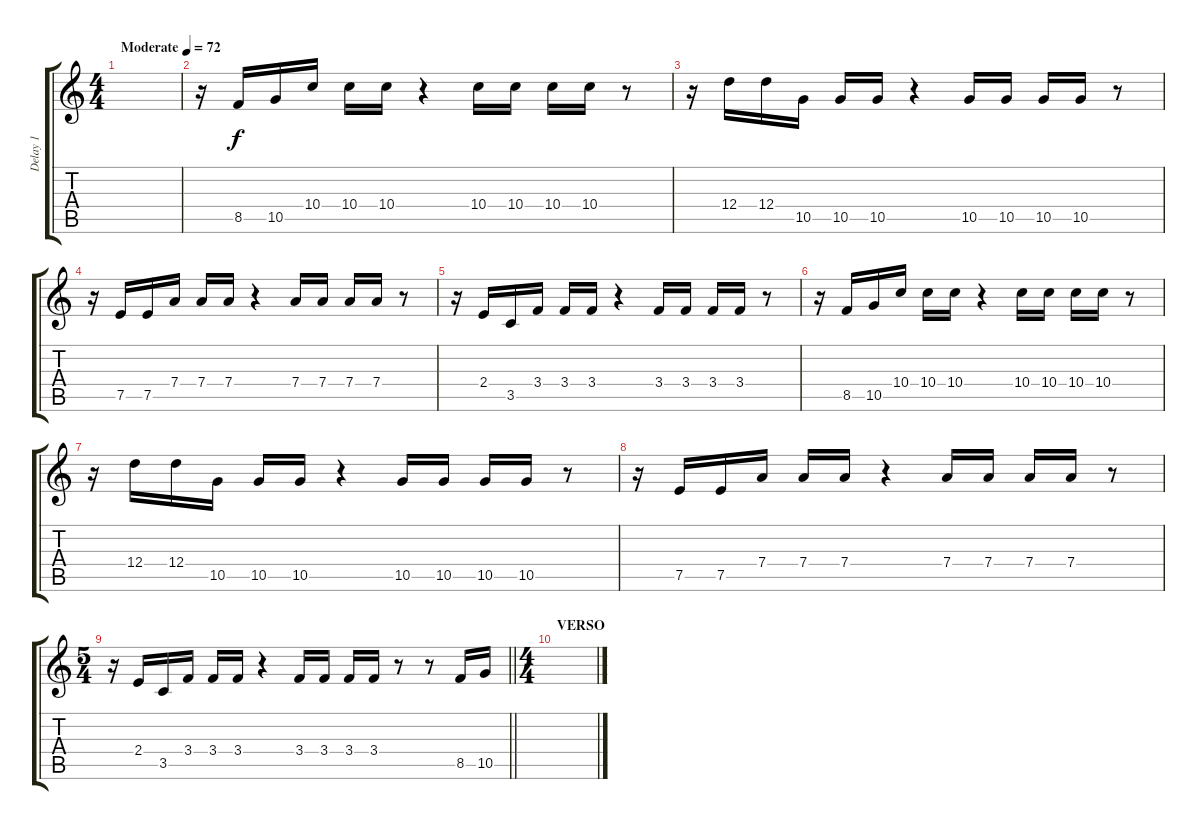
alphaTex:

\track ("Delay 1" "Delay 1") {instrument electricguitarclean}
\staff {score tabs}
\tuning (E4 B3 G3 D3 A2 E2) {hide}
\ts (4 4)
\tempo (72 "Moderate")
\clef g2
\ks c
|
r.16 8.5.16 10.5.16 10.4.16 10.4.16 10.4.16 r.4 10.4.16 10.4.16 10.4.16 10.4.16 r.8 |
r.16 12.4.16 12.4.16 10.5.16 10.5.16 10.5.16 r.4 10.5.16 10.5.16 10.5.16 10.5.16 r.8 |
r.16 7.5.16 7.5.16 7.4.16 7.4.16 7.4.16 r.4 7.4.16 7.4.16 7.4.16 7.4.16 r.8 |
r.16 2.4.16 3.5.16 3.4.16 3.4.16 3.4.16 r.4 3.4.16 3.4.16 3.4.16 3.4.16 r.8 |
r.16 8.5.16 10.5.16 10.4.16 10.4.16 10.4.16 r.4 10.4.16 10.4.16 10.4.16 10.4.16 r.8 |
r.16 12.4.16 12.4.16 10.5.16 10.5.16 10.5.16 r.4 10.5.16 10.5.16 10.5.16 10.5.16 r.8 |
r.16 7.5.16 7.5.16 7.4.16 7.4.16 7.4.16 r.4 7.4.16 7.4.16 7.4.16 7.4.16 r.8 |
\ts (5 4)
\barLineRight lightlight
r.16 2.4.16 3.5.16 3.4.16 3.4.16 3.4.16 r.4 3.4.16 3.4.16 3.4.16 3.4.16 r.8 r.8 8.5.16 10.5.16 |
\ts (4 4)
\section ("" "VERSO")
